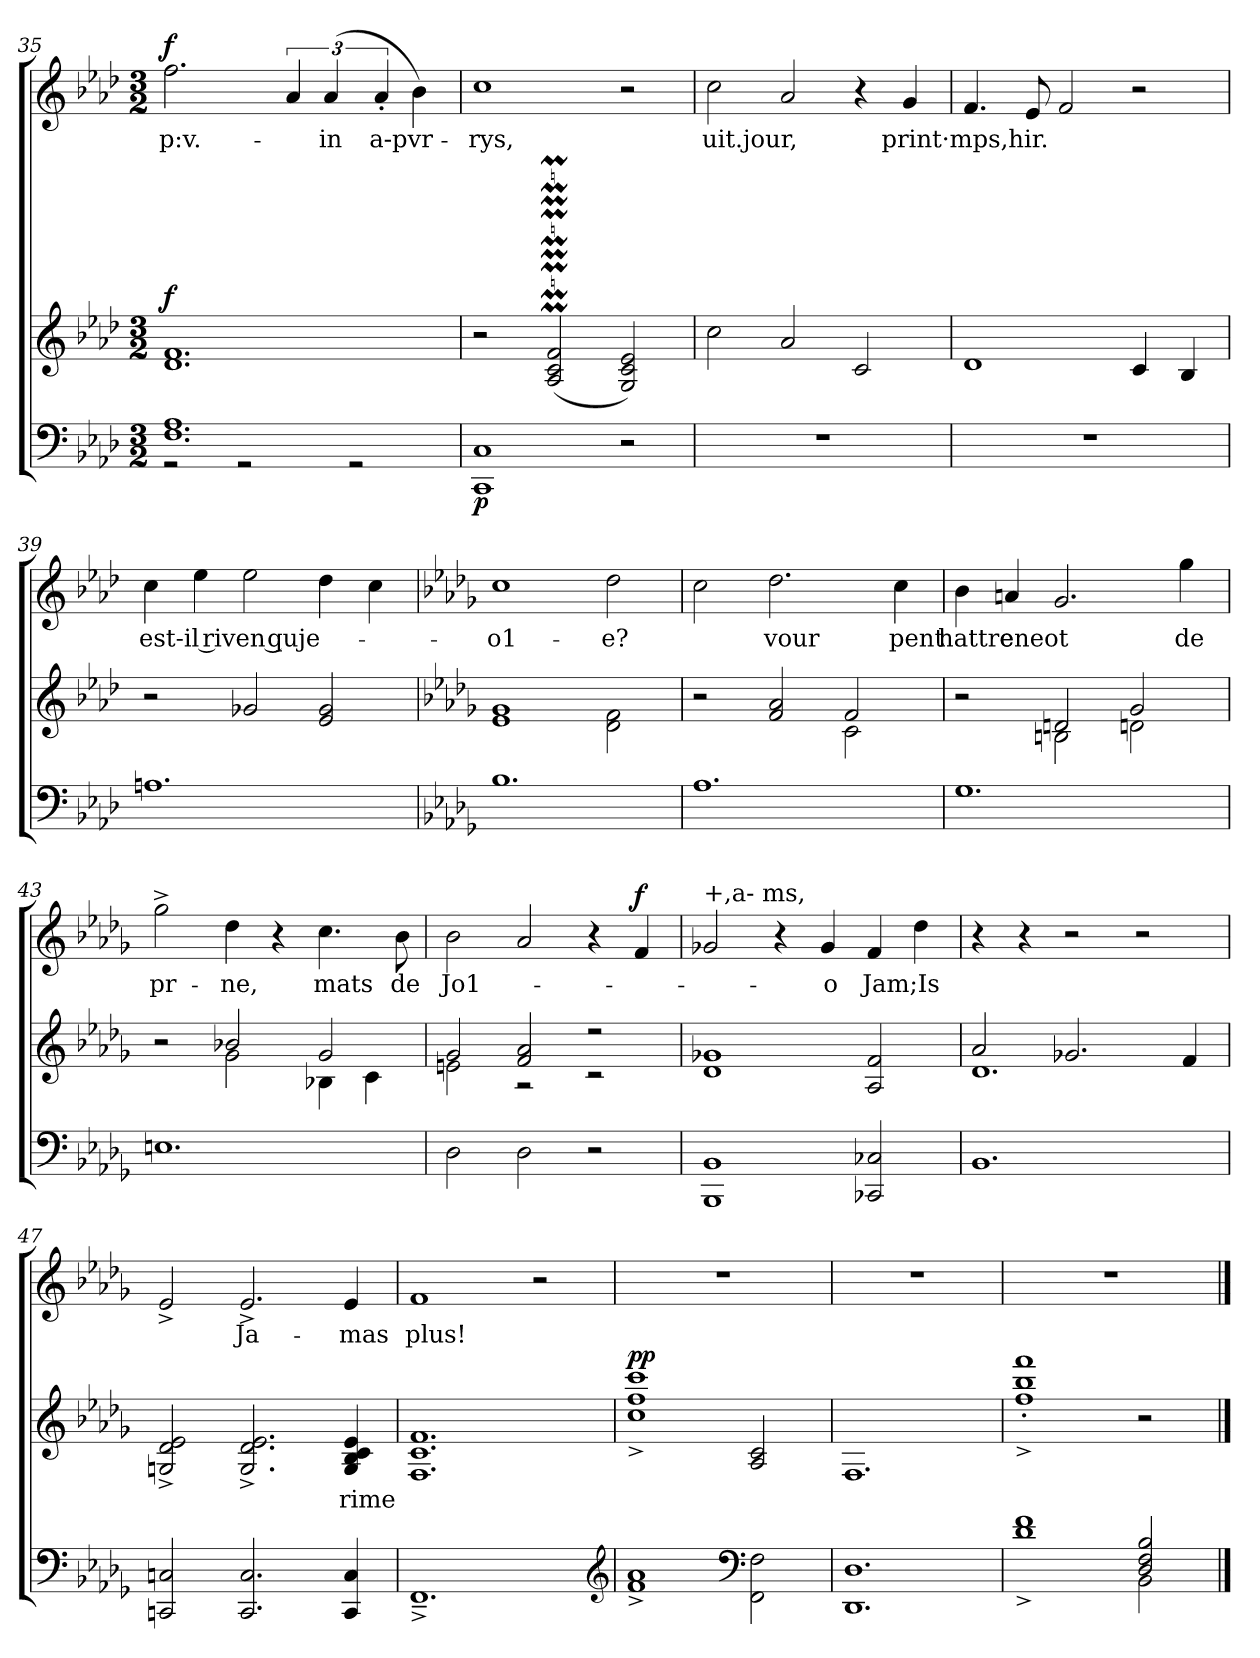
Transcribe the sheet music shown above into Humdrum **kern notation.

**kern	**dynam	**kern	**text	**dynam	**kern	**text	**dynam
*part3	*part3	*part2	*part2	*part2	*part1	*part1	*part1
*staff3	*staff3	*staff2	*staff2	*staff2	*staff1	*staff1	*staff1
*clefF4	*	*clefG2	*	*	*clefG2	*	*
*k[b-e-a-d-]	*	*k[b-e-a-d-]	*	*	*k[b-e-a-d-]	*	*
*M3/2	*	*M3/2	*	*	*M3/2	*	*
=35	=35	=35	=35	=35	=35	=35	=35
*^	*	*	*	*	*	*	*
1.F\ 1.A-\	2r	.	1.d-/ 1.f/	.	f	2.ff\	p:v.-	f
.	2r	.	.	.	.	.	.	.
.	.	.	.	.	.	6a-/	.	.
.	.	.	.	.	.	(6a-/	in	.
.	2r	.	.	.	.	.	.	.
.	.	.	.	.	.	6a-'/	a-pvr-	.
.	.	.	.	.	.	4b-\)	.	.
*v	*v	*	*	*	*	*	*	*
=36	=36	=36	=36	=36	=36	=36	=36
1CC/ 1C/	p	2r	.	.	1cc/	rys,	.
.	.	(2A-M/ 2cM/ 2fM/	.	.	.	.	.
2r	.	2G/ 2c/ 2e-/)	.	.	2r	.	.
=37	=37	=37	=37	=37	=37	=37	=37
1.r	.	2cc\	.	.	2cc\	uit.jour,	.
.	.	2a-/	.	.	2a-/	.	.
.	.	2c/	.	.	4r	.	.
.	.	.	.	.	4g/	print·mps,hir.	.
=38	=38	=38	=38	=38	=38	=38	=38
1.r	.	1d-/	.	.	4.f/	.	.
.	.	.	.	.	8e-/	.	.
.	.	.	.	.	2f/	.	.
.	.	4c/	.	.	2r	.	.
.	.	4B-/	.	.	.	.	.
=39	=39	=39	=39	=39	=39	=39	=39
1.An/	.	2r	.	.	4cc\	est-il riven quje-	.
.	.	.	.	.	4ee-\	.	.
.	.	2g-X/	.	.	2ee-\	.	.
.	.	2e-/ 2g-/	.	.	4dd-\	.	.
.	.	.	.	.	4cc\	.	.
!!LO:LB:g=z
=40	=40	=40	=40	=40	=40	=40	=40
*k[b-e-a-d-g-]	*	*k[b-e-a-d-g-]	*	*	*k[b-e-a-d-g-]	*	*
1.B-/	.	1e-/ 1g-/	.	.	1cc/	o1-	.
.	.	2d-\ 2f\	.	.	2dd-\	e?	.
=41	=41	=41	=41	=41	=41	=41	=41
*	*	*^	*	*	*	*	*
1.A-/	.	2r	1ryy	.	.	2cc\	.	.
.	.	2f/ 2a-/	.	.	.	2.dd-\	vour	.
.	.	2f/	2c\	.	.	.	.	.
.	.	.	.	.	.	4cc\	pent	.
=42	=42	=42	=42	=42	=42	=42	=42	=42
1.G-/	.	2r	2ryy	.	.	4b-\	hattre	.
.	.	.	.	.	.	4an/	eneot	.
.	.	2dn/	2Bn\	.	.	2.g-/	.	.
.	.	2g-/	2dn\	.	.	.	.	.
.	.	.	.	.	.	4gg-\	de	.
=43	=43	=43	=43	=43	=43	=43	=43	=43
1.En/	.	2r	2ryy	.	.	2gg-^\	pr-	.
.	.	2b-X/	2g-\	.	.	4dd-\	ne,	.
.	.	.	.	.	.	4r	.	.
.	.	2g-/	4B-X\	.	.	4.cc\	mats	.
.	.	.	4c\	.	.	.	.	.
.	.	.	.	.	.	8b-\	de	.
=44	=44	=44	=44	=44	=44	=44	=44	=44
2D-\	.	2g-/	2en\	.	.	2b-\	Jo1-	.
2D-\	.	2f/ 2a-/	2r	.	.	2a-/	.	.
2r	.	2r	2r	.	.	4r	.	.
.	.	.	.	.	.	4f/	.	f
*	*	*v	*v	*	*	*	*	*
=45	=45	=45	=45	=45	=45	=45	=45
!	!	!	!	!	!LO:TX:t=+,a- ms,	!	!
1BBB-/ 1BB-/	.	1d-/ 1g-X/	.	.	2g-X/	.	.
.	.	.	.	.	4r	.	.
.	.	.	.	.	4g-/	o	.
2CC-X/ 2C-X/	.	2A-/ 2f/	.	.	4f/	Jam;Is	.
.	.	.	.	.	4dd-\	.	.
!!LO:LB:g=z
=46	=46	=46	=46	=46	=46	=46	=46
*	*	*^	*	*	*	*	*
1.BB-/	.	2a-/	1.d-/	.	.	4r	.	.
.	.	.	.	.	.	4r	.	.
.	.	2.g-X/	.	.	.	2r	.	.
.	.	.	.	.	.	2r	.	.
.	.	4f/	.	.	.	.	.	.
*	*	*v	*v	*	*	*	*	*
=47	=47	=47	=47	=47	=47	=47	=47
2CCn/ 2Cn/	.	2Gn^/ 2d-^/ 2e-^/	.	.	2e-^/	.	.
2.CC/ 2.C/	.	2.G^/ 2.d-^/ 2.e-^/	.	.	2.e-^/	Ja-	dim.
4CC/ 4C/	.	4G/ 4B-/ 4c/ 4e-/	rime	.	4e-/	mas	.
=48	=48	=48	=48	=48	=48	=48	=48
1.FF~^/	.	1.F/ 1.c/ 1.f/	.	.	1f/	plus!	.
.	.	.	.	.	2r	.	.
*clefG2	*	*	*	*	*	*	*
=49	=49	=49	=49	=49	=49	=49	=49
1f^/ 1a-^/	.	1cc^/ 1ff^/ 1ccc^/	.	pp	1.r	.	.
*clefF4	*	*	*	*	*	*	*
2FF\ 2F\	.	2A-/ 2c/	.	.	.	.	.
=50	=50	=50	=50	=50	=50	=50	=50
1.DD-/ 1.D-/	.	1.F/	.	.	1.r	.	.
=51	=51	=51	=51	=51	=51	=51	=51
*^	*	*	*	*	*	*	*
1d-^/ 1f^/	1ryy	.	1ff'^/ 1bb-'^/ 1fff'^/	.	.	1.r	.	.
2D-/ 2F/ 2B-/	2BB-\	.	2r	.	.	.	.	.
*v	*v	*	*	*	*	*	*	*
==	==	==	==	==	==	==	==
*-	*-	*-	*-	*-	*-	*-	*-
